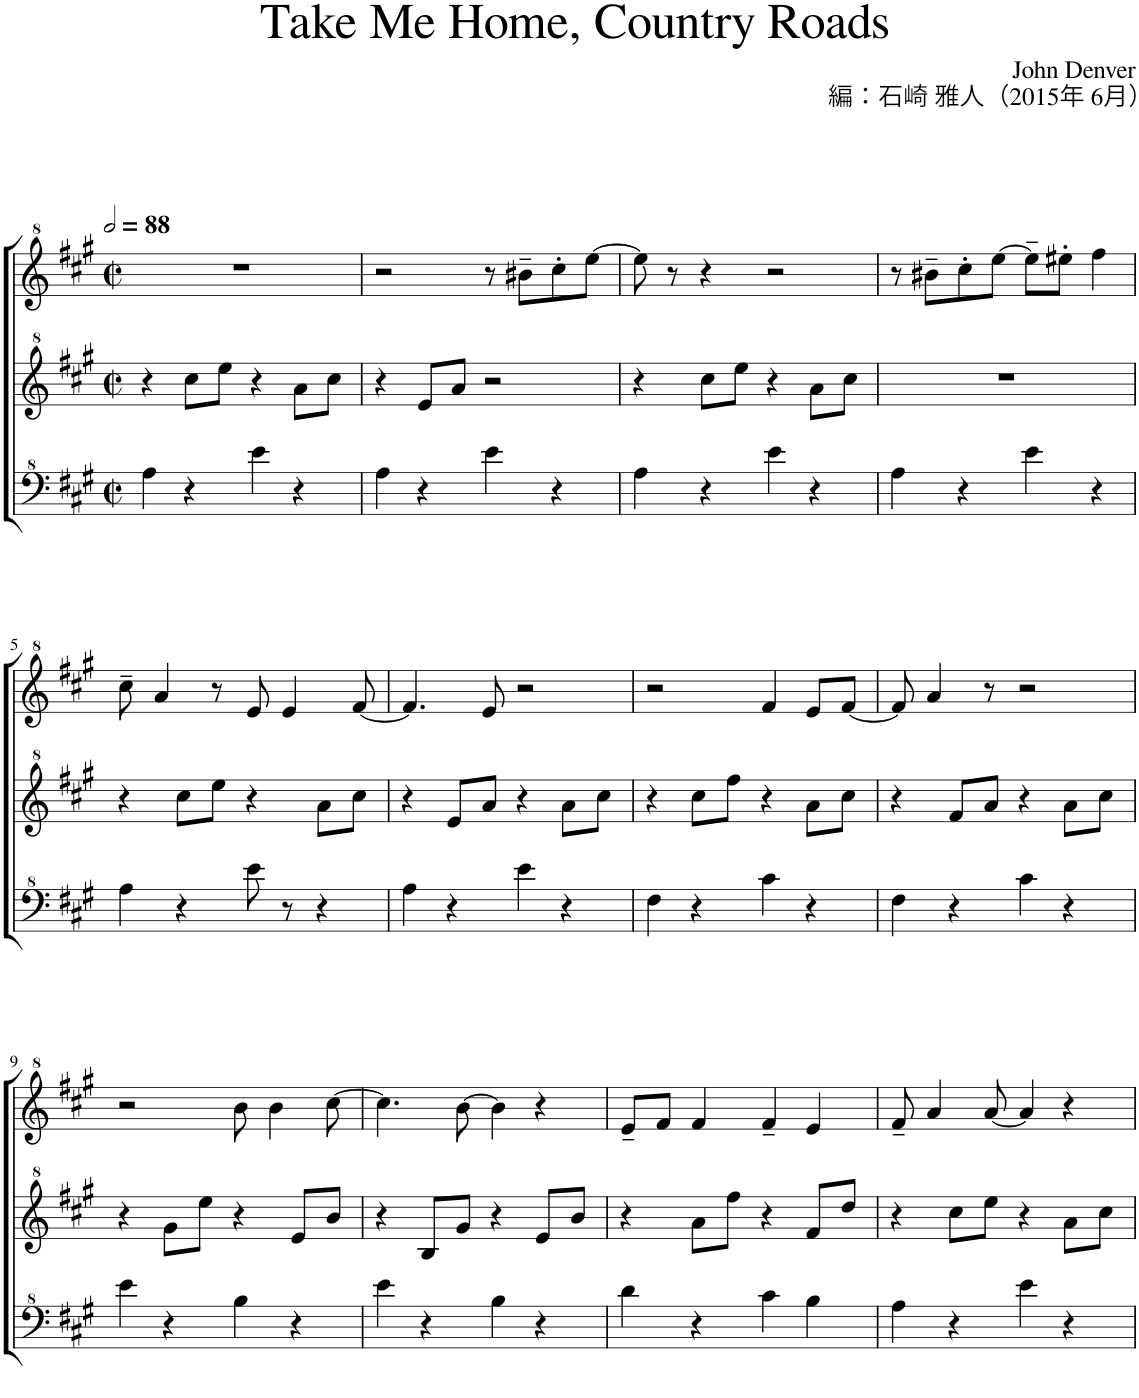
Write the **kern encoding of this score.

**kern	**kern	**kern
*part3	*part2	*part1
*staff3	*staff2	*staff1
*I"パンフルート	*I"パンフルート	*I"パンフルート
*clefF^4	*clefG^2	*clefG^2
*k[f#c#g#]	*k[f#c#g#]	*k[f#c#g#]
*M2/2	*M2/2	*M2/2
*met(c|)	*met(c|)	*met(c|)
*MM176	*MM176	*MM176
=1	=1	=1
4a\	4r	1r
4r	8ccc#\L	.
.	8eee\J	.
4ee\	4r	.
4r	8aa\L	.
.	8ccc#\J	.
=2	=2	=2
4a\	4r	2r
4r	8ee/L	.
.	8aa/J	.
4ee\	2r	8r
.	.	8bb#X~\L
4r	.	8ccc#'\
.	.	[8eee\J
=3	=3	=3
4a\	4r	8eee\]
.	.	8r
4r	8ccc#\L	4r
.	8eee\J	.
4ee\	4r	2r
4r	8aa\L	.
.	8ccc#\J	.
=4	=4	=4
4a\	1r	8r
.	.	8bb#X~\L
4r	.	8ccc#'\
.	.	[8eee\J
4ee\	.	8eee~\L]
.	.	8eee#X'\J
4r	.	4fff#\
!!LO:LB:g=z
=5	=5	=5
4a\	4r	8ccc#~\
.	.	4aa/
4r	8ccc#\L	.
.	8eee\J	8r
8ee\	4r	8ee/
8r	.	4ee/
4r	8aa\L	.
.	8ccc#\J	[8ff#/
=6	=6	=6
4a\	4r	4.ff#/]
4r	8ee/L	.
.	8aa/J	8ee/
4ee\	4r	2r
4r	8aa\L	.
.	8ccc#\J	.
=7	=7	=7
4f#\	4r	2r
4r	8ccc#\L	.
.	8fff#\J	.
4cc#\	4r	4ff#/
4r	8aa\L	8ee/L
.	8ccc#\J	[8ff#/J
=8	=8	=8
4f#\	4r	8ff#/]
.	.	4aa/
4r	8ff#/L	.
.	8aa/J	8r
4cc#\	4r	2r
4r	8aa\L	.
.	8ccc#\J	.
!!LO:LB:g=z
=9	=9	=9
4ee\	4r	2r
4r	8gg#\L	.
.	8eee\J	.
4b\	4r	8bb\
.	.	4bb\
4r	8ee/L	.
.	8bb/J	[8ccc#\
=10	=10	=10
4ee\	4r	4.ccc#\]
4r	8b/L	.
.	8gg#/J	[8bb\
4b\	4r	4bb\]
4r	8ee/L	4r
.	8bb/J	.
=11	=11	=11
4dd\	4r	8ee~/L
.	.	8ff#/J
4r	8aa\L	4ff#/
.	8fff#\J	.
4cc#\	4r	4ff#~/
4b\	8ff#/L	4ee/
.	8ddd/J	.
=12	=12	=12
4a\	4r	8ff#~/
.	.	4aa/
4r	8ccc#\L	.
.	8eee\J	[8aa/
4ee\	4r	4aa/]
4r	8aa\L	4r
.	8ccc#\J	.
=	=	=
*-	*-	*-
